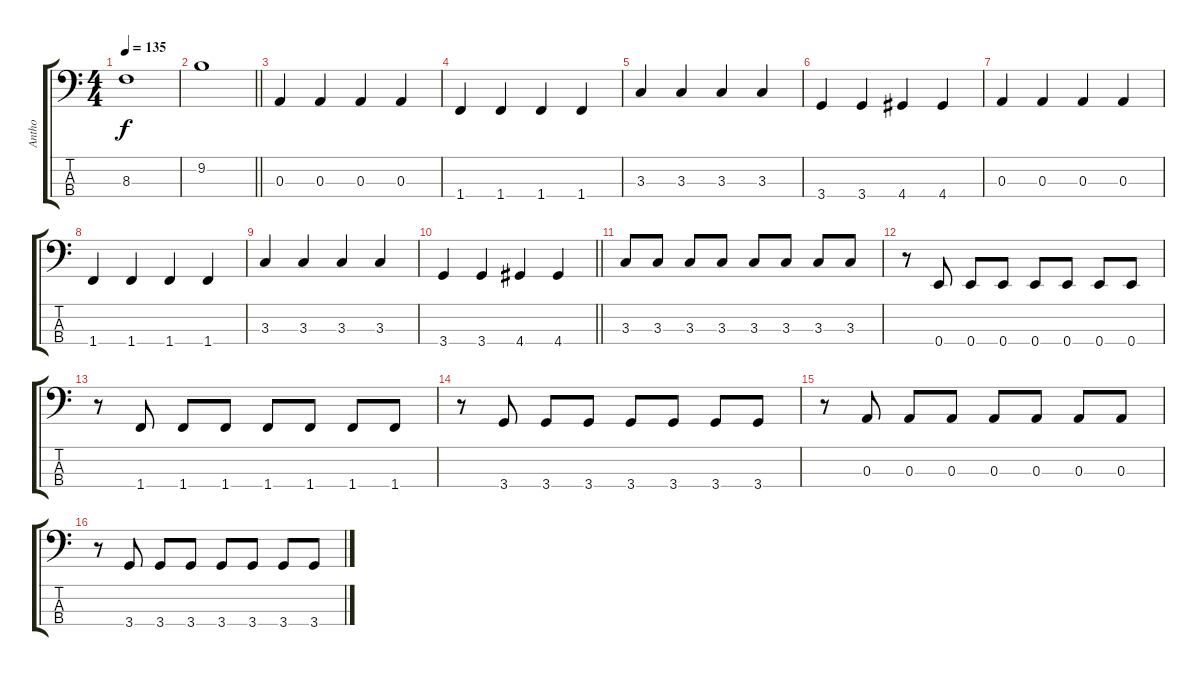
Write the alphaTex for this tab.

\track ("Antho" "Antho") {instrument electricbassfinger}
\staff {score tabs}
\tuning (G2 D2 A1 E1) {hide}
\ts (4 4)
\tempo 135
\clef f4
\ks c
8.3.1{dy f} |
\barLineRight lightlight
9.2.1 |
0.3.4 0.3.4 0.3.4 0.3.4 |
1.4.4 1.4.4 1.4.4 1.4.4 |
3.3.4 3.3.4 3.3.4 3.3.4 |
3.4.4 3.4.4 4.4.4 4.4.4 |
0.3.4 0.3.4 0.3.4 0.3.4 |
1.4.4 1.4.4 1.4.4 1.4.4 |
3.3.4 3.3.4 3.3.4 3.3.4 |
\barLineRight lightlight
3.4.4 3.4.4 4.4.4 4.4.4 |
3.3.8 3.3.8 3.3.8 3.3.8 3.3.8 3.3.8 3.3.8 3.3.8 |
r.8 0.4.8 0.4.8 0.4.8 0.4.8 0.4.8 0.4.8 0.4.8 |
r.8 1.4.8 1.4.8 1.4.8 1.4.8 1.4.8 1.4.8 1.4.8 |
r.8 3.4.8 3.4.8 3.4.8 3.4.8 3.4.8 3.4.8 3.4.8 |
r.8 0.3.8 0.3.8 0.3.8 0.3.8 0.3.8 0.3.8 0.3.8 |
r.8 3.4.8 3.4.8 3.4.8 3.4.8 3.4.8 3.4.8 3.4.8
